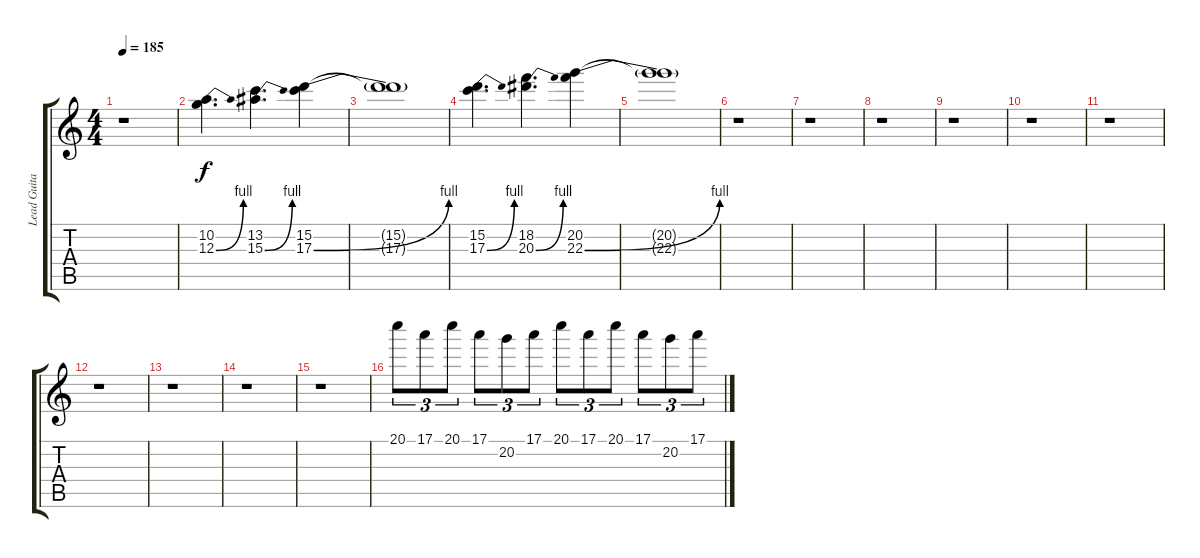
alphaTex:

\track ("Lead Guitar" "Lead Guita") {instrument overdrivenguitar}
\staff {score tabs}
\tuning (E4 B3 G3 D3 A2 E2) {hide}
\ts (4 4)
\tempo 185
\clef g2
\ks c
r.1{dy fff} |
(10.2 12.3{be (bend 0 0 60 4)}).4{d dy f} (13.2 15.3{be (bend 0 0 60 4)}).4{d} (15.2 17.3{be (bend 0 0 60 4)}).4 |
(15.2{t} 17.3{t}).1 |
(15.2 17.3{be (bend 0 0 60 4)}).4{d} (18.2 20.3{be (bend 0 0 60 4)}).4{d} (20.2 22.3{be (bend 0 0 60 4)}).4 |
(20.2{t} 22.3{t}).1 |
r.1 |
r.1 |
r.1 |
r.1 |
r.1 |
r.1 |
r.1 |
r.1 |
r.1 |
r.1 |
20.1.8{tu (3 2) volume 14} 17.1.8{tu (3 2)} 20.1.8{tu (3 2)} 17.1.8{tu (3 2)} 20.2.8{tu (3 2)} 17.1.8{tu (3 2)} 20.1.8{tu (3 2)} 17.1.8{tu (3 2)} 20.1.8{tu (3 2)} 17.1.8{tu (3 2)} 20.2.8{tu (3 2)} 17.1.8{tu (3 2)}
